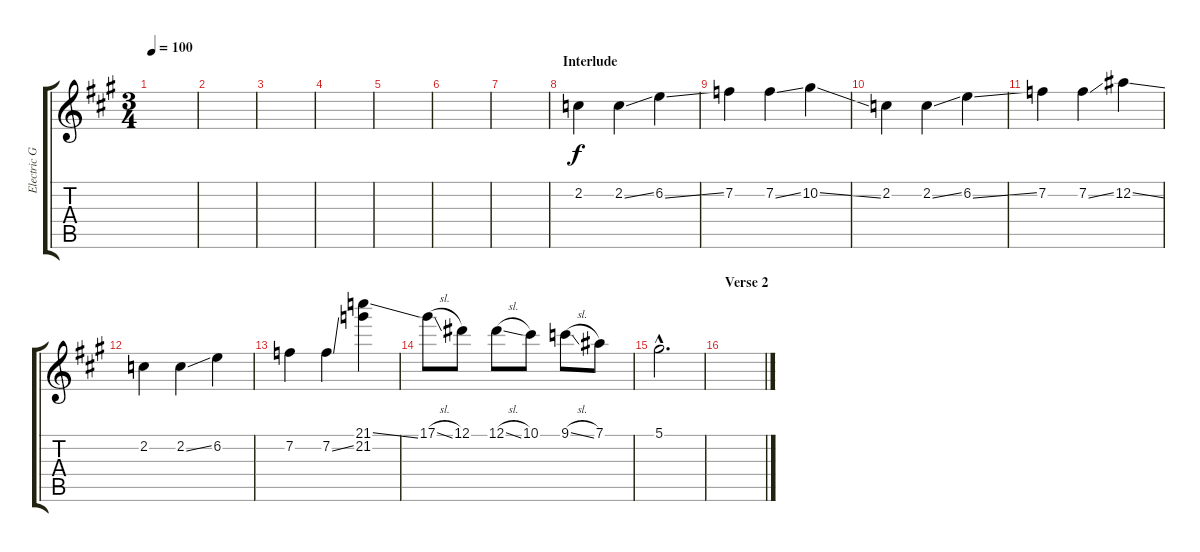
\track ("Electric Guitar" "Electric G") {instrument overdrivenguitar}
\staff {score tabs}
\tuning (Eb4 Bb3 Gb3 Db3 Ab2 Eb2) {hide}
\ts (3 4)
\tempo 100
\clef g2
\ks a
|
|
|
|
|
|
|
\section ("" "Interlude")
2.2.4 2.2{ss}.4 6.2{ss}.4 |
7.2.4 7.2{ss}.4 10.2{ss}.4 |
2.2.4 2.2{ss}.4 6.2{ss}.4 |
7.2.4 7.2{ss}.4 12.2{ss}.4 |
2.2.4 2.2{ss}.4 6.2.4 |
7.2.4 7.2{ss}.4 (21.1{ss} 21.2).4 |
17.1{sl}.8 12.1.8 12.1{sl}.8 10.1.8 9.1{sl}.8 7.1.8 |
5.1{hac}.2{d} |
\section ("" "Verse 2")
